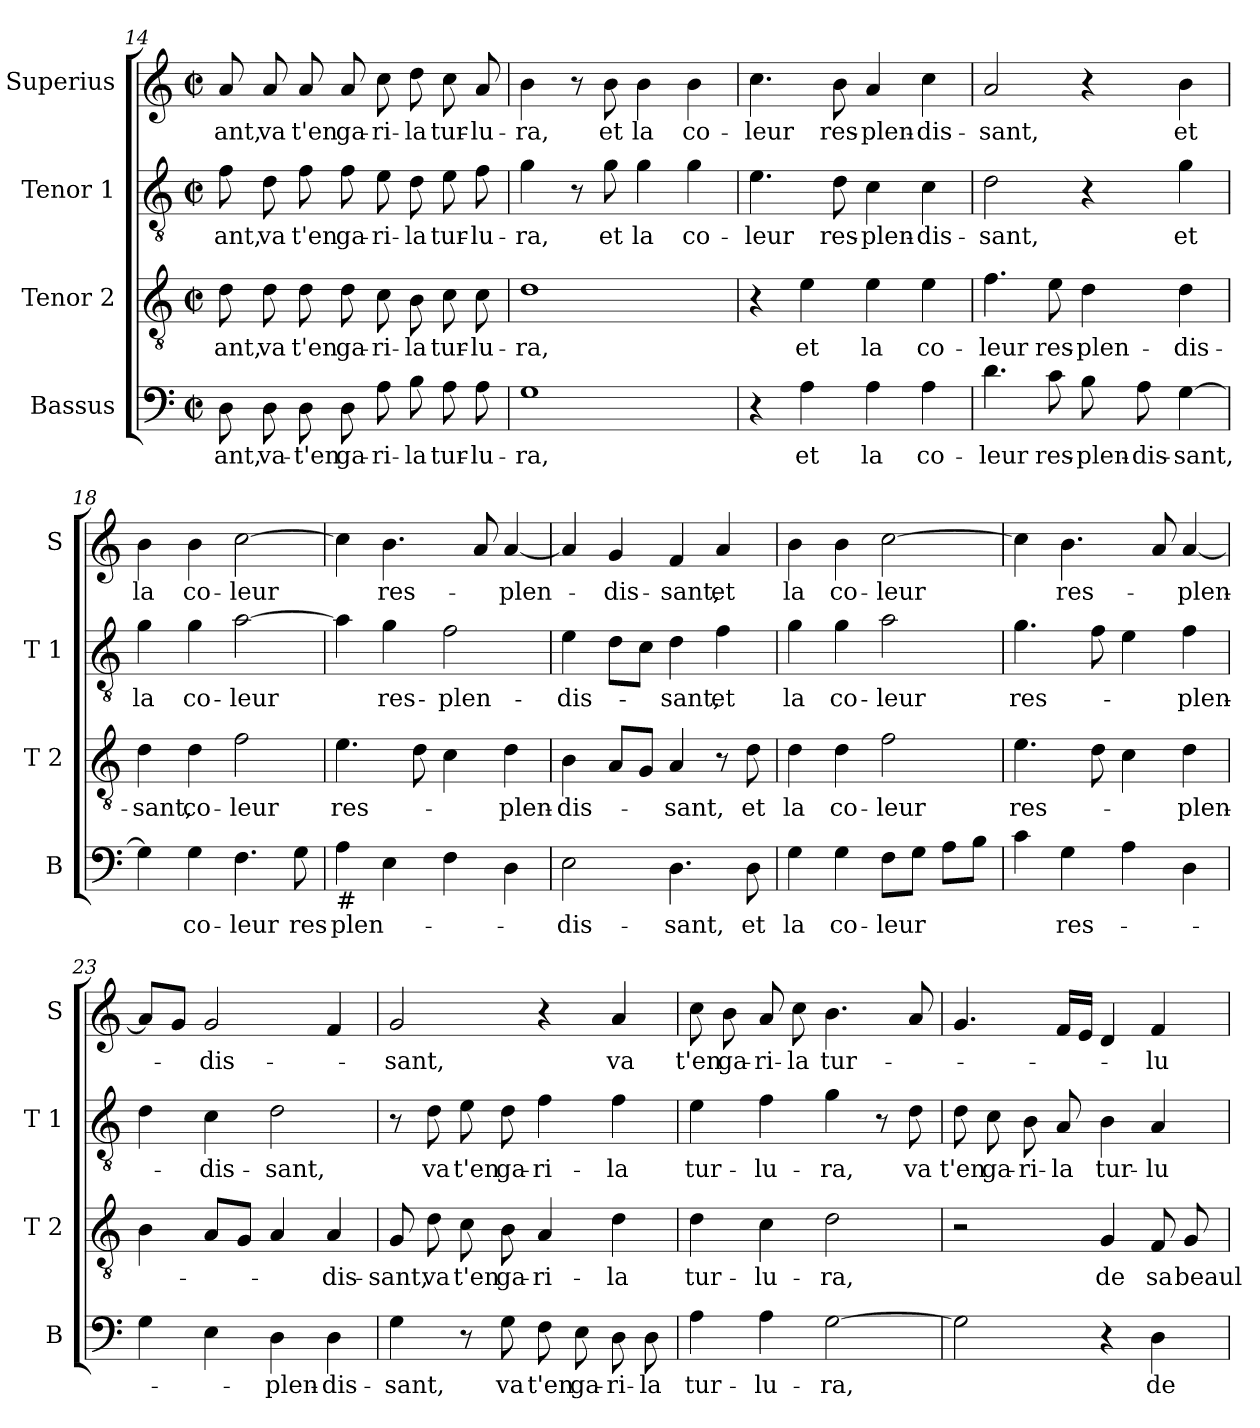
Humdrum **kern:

**kern	**text	**kern	**text	**kern	**text	**kern	**text
*part4	*part4	*part3	*part3	*part2	*part2	*part1	*part1
*staff4	*staff4	*staff3	*staff3	*staff2	*staff2	*staff1	*staff1
*I"Bassus	*	*I"Tenor 2	*	*I"Tenor 1	*	*I"Superius	*
*I'B	*	*I'T 2	*	*I'T 1	*	*I'S	*
*clefF4	*	*clefGv2	*	*clefGv2	*	*clefG2	*
*k[]	*	*k[]	*	*k[]	*	*k[]	*
*C:	*	*C:	*	*C:	*	*C:	*
*M2/2	*	*M2/2	*	*M2/2	*	*M2/2	*
*met(c|)	*	*met(c|)	*	*met(c|)	*	*met(c|)	*
=14	=14	=14	=14	=14	=14	=14	=14
8D\	-ant,	8d\	-ant,	8f\	-ant,	8a/	-ant,
8D\	va-	8d\	va	8d\	va	8a/	va
8D\	-t'en	8d\	t'en	8f\	t'en	8a/	t'en
8D\	ga-	8d\	ga-	8f\	ga-	8a/	ga-
8A\	-ri-	8c\	-ri-	8e\	-ri-	8cc\	-ri-
8B\	-la	8B\	-la	8d\	-la	8dd\	-la
8A\	tur-	8c\	tur-	8e\	tur-	8cc\	tur-
8A\	-lu-	8c\	-lu-	8f\	-lu-	8a/	-lu-
=15	=15	=15	=15	=15	=15	=15	=15
1G	-ra,	1d	-ra,	4g\	-ra,	4b\	-ra,
.	.	.	.	8r	.	8r	.
.	.	.	.	8g\	et	8b\	et
.	.	.	.	4g\	la	4b\	la
.	.	.	.	4g\	co-	4b\	co-
=16	=16	=16	=16	=16	=16	=16	=16
4r	.	4r	.	4.e\	-leur	4.cc\	-leur
4A\	et	4e\	et	.	.	.	.
.	.	.	.	8d\	res-	8b\	res-
4A\	la	4e\	la	4c\	-plen-	4a/	-plen-
4A\	co-	4e\	co-	4c\	-dis-	4cc\	-dis-
!!LO:LB:g=z
=17	=17	=17	=17	=17	=17	=17	=17
4.d\	-leur	4.f\	-leur	2d\	-sant,	2a/	-sant,
8c\	res-	8e\	res-	.	.	.	.
8B\	-plen-	4d\	-plen-	4r	.	4r	.
8A\	-dis-	.	.	.	.	.	.
[4G\	-sant,	4d\	-dis-	4g\	et	4b\	et
=18	=18	=18	=18	=18	=18	=18	=18
4G\]	.	4d\	-sant,	4g\	la	4b\	la
4G\	co-	4d\	co-	4g\	co-	4b\	co-
4.F\	-leur	2f\	-leur	[2a\	-leur	[2cc\	-leur
8G\	res	.	.	.	.	.	.
=19	=19	=19	=19	=19	=19	=19	=19
!LO:TX:b:t=#	!	!	!	!	!	!	!
4A\	plen-	4.e\	res-	4a\]	.	4cc\]	.
4E\	.	.	.	4g\	res-	4.b\	res-
.	.	8d\	.	.	.	.	.
4F\	.	4c\	.	2f\	-plen-	.	.
.	.	.	.	.	.	8a/	.
4D\	.	4d\	-plen-	.	.	[4a/	-plen-
=20	=20	=20	=20	=20	=20	=20	=20
2E\	-dis-	4B\	-dis-	4e\	-dis-	4a/]	.
.	.	8A/L	.	8d\L	.	4g/	-dis-
.	.	8G/J	.	8c\J	.	.	.
4.D\	-sant,	4A/	-sant,	4d\	-sant,	4f/	-sant,
.	.	8r	.	4f\	et	4a/	et
8D\	et	8d\	et	.	.	.	.
=21	=21	=21	=21	=21	=21	=21	=21
4G\	la	4d\	la	4g\	la	4b\	la
4G\	co-	4d\	co-	4g\	co-	4b\	co-
8F\L	-leur	2f\	-leur	2a\	-leur	[2cc\	-leur
8G\J	.	.	.	.	.	.	.
8A\L	.	.	.	.	.	.	.
8B\J	.	.	.	.	.	.	.
!!LO:LB:g=z
=22	=22	=22	=22	=22	=22	=22	=22
4c\	.	4.e\	res-	4.g\	res-	4cc\]	.
4G\	res-	.	.	.	.	4.b\	res-
.	.	8d\	.	8f\	.	.	.
4A\	.	4c\	.	4e\	.	.	.
.	.	.	.	.	.	8a/	.
4D\	.	4d\	-plen-	4f\	-plen-	[4a/	-plen-
=23	=23	=23	=23	=23	=23	=23	=23
4G\	.	4B\	.	4d\	.	8a/L]	.
.	.	.	.	.	.	8g/J	.
4E\	.	8A/L	.	4c\	-dis-	2g/	-dis-
.	.	8G/J	.	.	.	.	.
4D\	-plen-	4A/	.	2d\	-sant,	.	.
4D\	-dis-	4A/	-dis-	.	.	4f/	.
=24	=24	=24	=24	=24	=24	=24	=24
4G\	-sant,	8G/	-sant,	8r	.	2g/	-sant,
.	.	8d\	va	8d\	va	.	.
8r	.	8c\	t'en	8e\	t'en	.	.
8G\	va	8B\	ga-	8d\	ga-	.	.
8F\	t'en	4A/	-ri-	4f\	-ri-	4r	.
8E\	ga-	.	.	.	.	.	.
8D\	-ri-	4d\	-la	4f\	-la	4a/	va
8D\	-la	.	.	.	.	.	.
=25	=25	=25	=25	=25	=25	=25	=25
4A\	tur-	4d\	tur-	4e\	tur-	8cc\	t'en
.	.	.	.	.	.	8b\	ga-
4A\	-lu-	4c\	-lu-	4f\	-lu-	8a/	-ri-
.	.	.	.	.	.	8cc\	-la
[2G\	-ra,	2d\	-ra,	4g\	-ra,	4.b\	tur-
.	.	.	.	8r	.	.	.
.	.	.	.	8d\	va	8a/	.
!!LO:PB:g=z
=26	=26	=26	=26	=26	=26	=26	=26
2G\]	.	2r	.	8d\	t'en	4.g/	.
.	.	.	.	8c\	ga-	.	.
.	.	.	.	8B\	-ri-	.	.
.	.	.	.	8A/	-la	16f/LL	.
.	.	.	.	.	.	16e/JJ	.
4r	.	4G/	de	4B\	tur-	4d/	.
4D\	de	8F/	sa	4A/	-lu-	4f/	-lu-
.	.	8G/	beaul-	.	.	.	.
=	=	=	=	=	=	=	=
*-	*-	*-	*-	*-	*-	*-	*-
